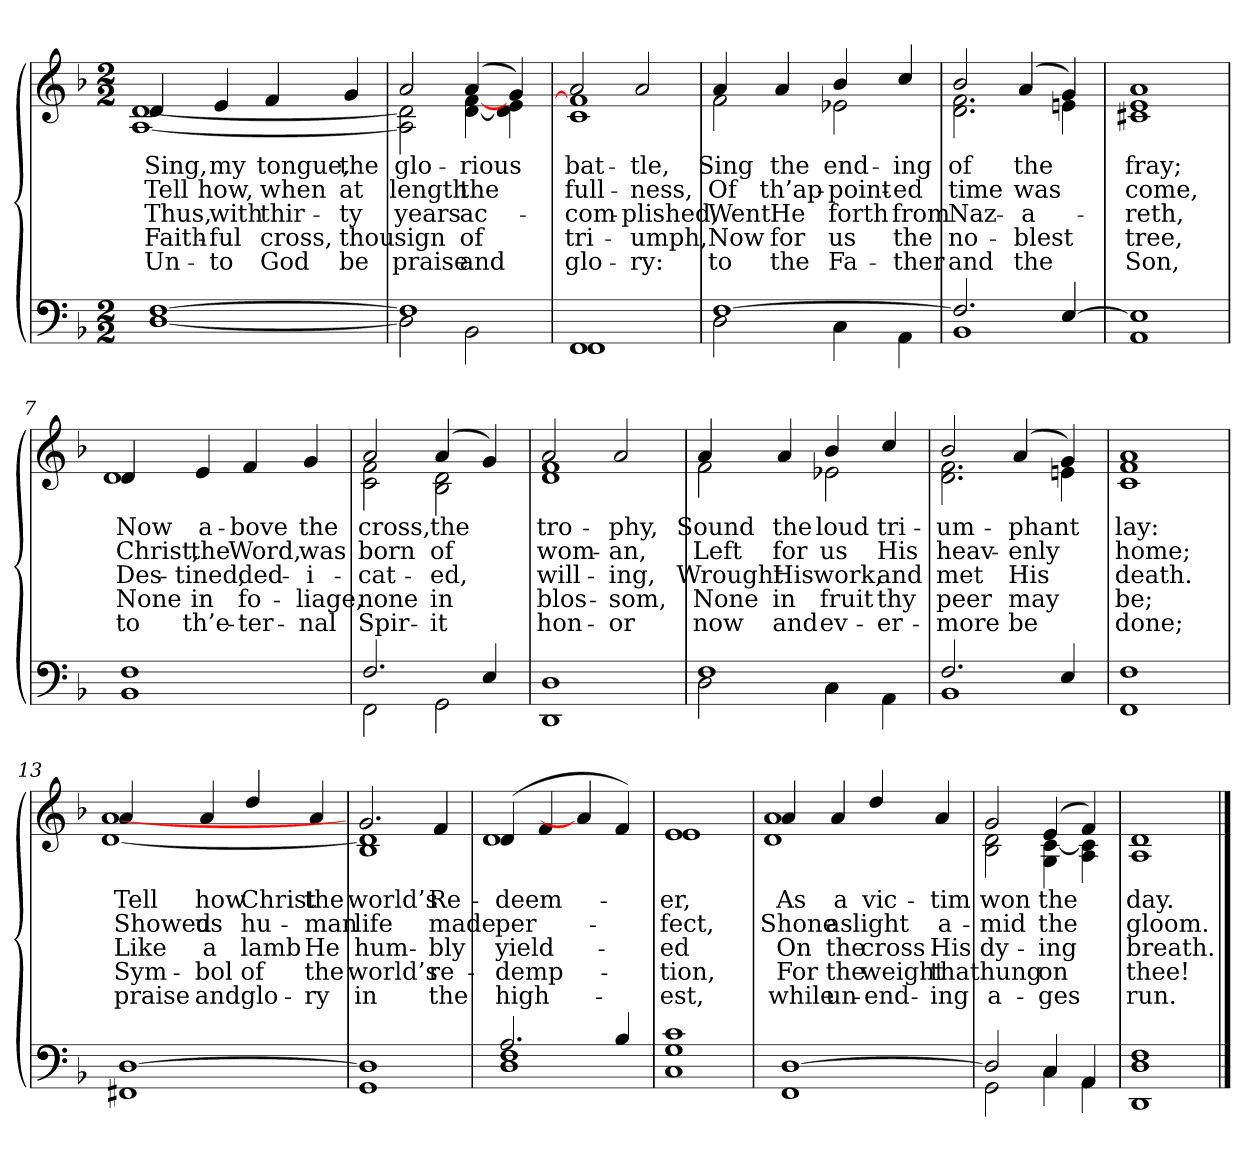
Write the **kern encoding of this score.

**kern	**kern	**text	**text	**text	**text	**text
*part2	*part1	*part1	*part1	*part1	*part1	*part1
*staff2	*staff1	*staff1	*staff1	*staff1	*staff1	*staff1
*clefF4	*clefG2	*	*	*	*	*
*k[b-]	*k[b-]	*	*	*	*	*
*M2/2	*M2/2	*	*	*	*	*
=1	=1	=1	=1	=1	=1	=1
*^	*	*	*	*	*	*
!	!	!LO:TX:b:i:t=Verse	!	!	!	!	!
!	!	!	!LO:LY:b	!LO:LY:b	!LO:LY:b	!LO:LY:b	!LO:LY:b
*	*	*^	*	*	*	*	*
[1F	[1D	4d/	[1A [1d	Sing,	Tell	Thus,	Faith-	Un-
!	!	!	!	!LO:LY:b	!LO:LY:b	!LO:LY:b	!LO:LY:b	!LO:LY:b
.	.	4e/	.	my	how,	with	-ful	-to
!	!	!	!	!LO:LY:b	!LO:LY:b	!LO:LY:b	!LO:LY:b	!LO:LY:b
.	.	4f/	.	tongue,	when	thir-	cross,	God
!	!	!	!	!LO:LY:b	!LO:LY:b	!LO:LY:b	!LO:LY:b	!LO:LY:b
.	.	4g/	.	the	at	-ty	thou	be
=2	=2	=2	=2	=2	=2	=2	=2	=2
!	!	!	!	!LO:LY:b	!LO:LY:b	!LO:LY:b	!LO:LY:b	!LO:LY:b
1F]	2D\]	2a/	2A\] 2d\]	glo-	length	years	sign	praise
!	!	!	!	!LO:LY:b	!LO:LY:b	!LO:LY:b	!LO:LY:b	!LO:LY:b
.	2BB-\	(>4a/	[4d\ [4f\	-rious	the	ac-	of	and
.	.	4g/)	4d\] 4e\	.	.	.	.	.
=3	=3	=3	=3	=3	=3	=3	=3	=3
!	!	!	!	!LO:LY:b	!LO:LY:b	!LO:LY:b	!LO:LY:b	!LO:LY:b
1FF	1FF	2a/	1c 1f]	bat-	full-	-com-	tri-	glo-
!	!	!	!	!LO:LY:b	!LO:LY:b	!LO:LY:b	!LO:LY:b	!LO:LY:b
.	.	2a/	.	-tle,	-ness,	-plished,	-umph,	-ry:
!!LO:LB:g=z	!!
=4	=4	=4	=4	=4	=4	=4	=4	=4
!	!	!	!	!LO:LY:b	!LO:LY:b	!LO:LY:b	!LO:LY:b	!LO:LY:b
[1F	2D\	4a/	2f\	Sing	Of	Went	Now	to
!	!	!	!	!LO:LY:b	!LO:LY:b	!LO:LY:b	!LO:LY:b	!LO:LY:b
.	.	4a/	.	the	th’ap-	He	for	the
!	!	!	!	!LO:LY:b	!LO:LY:b	!LO:LY:b	!LO:LY:b	!LO:LY:b
.	4C\	4b-/	2e-X\	end-	-point-	forth	us	Fa-
!	!	!	!	!LO:LY:b	!LO:LY:b	!LO:LY:b	!LO:LY:b	!LO:LY:b
.	4AA\	4cc/	.	-ing	-ed	from	the	-ther
=5	=5	=5	=5	=5	=5	=5	=5	=5
!	!	!	!	!LO:LY:b	!LO:LY:b	!LO:LY:b	!LO:LY:b	!LO:LY:b
2.F/]	1BB-	2b-/	2.d\ 2.f\	of	time	Naz-	no-	and
!	!	!	!	!LO:LY:b	!LO:LY:b	!LO:LY:b	!LO:LY:b	!LO:LY:b
.	.	(>4a/	.	the	was	-a-	-blest	the
[4E/	.	4g/)	4eni\	.	.	.	.	.
=6	=6	=6	=6	=6	=6	=6	=6	=6
!	!	!	!	!LO:LY:b	!LO:LY:b	!LO:LY:b	!LO:LY:b	!LO:LY:b
1E]	1AA	1a	1c#X 1e	fray;	come,	-reth,	tree,	Son,
!!LO:LB:g=z	!!
=7	=7	=7	=7	=7	=7	=7	=7	=7
!	!	!	!	!LO:LY:b	!LO:LY:b	!LO:LY:b	!LO:LY:b	!LO:LY:b
1F	1BB-	4d/	1d	Now	Christ,	Des-	None	to
!	!	!	!	!LO:LY:b	!LO:LY:b	!LO:LY:b	!LO:LY:b	!LO:LY:b
.	.	4e/	.	a-	the	-tined,	in	th’e-
!	!	!	!	!LO:LY:b	!LO:LY:b	!LO:LY:b	!LO:LY:b	!LO:LY:b
.	.	4f/	.	-bove	Word,	ded-	fo-	-ter-
!	!	!	!	!LO:LY:b	!LO:LY:b	!LO:LY:b	!LO:LY:b	!LO:LY:b
.	.	4g/	.	the	was	-i-	-liage,	-nal
=8	=8	=8	=8	=8	=8	=8	=8	=8
!	!	!	!	!LO:LY:b	!LO:LY:b	!LO:LY:b	!LO:LY:b	!LO:LY:b
2.F/	2FF\	2a/	2c\ 2f\	cross,	born	-cat-	none	Spir-
!	!	!	!	!LO:LY:b	!LO:LY:b	!LO:LY:b	!LO:LY:b	!LO:LY:b
.	2GG\	(>4a/	2B-\ 2d\	the	of	-ed,	in	-it
4E/	.	4g/)	.	.	.	.	.	.
=9	=9	=9	=9	=9	=9	=9	=9	=9
!	!	!	!	!LO:LY:b	!LO:LY:b	!LO:LY:b	!LO:LY:b	!LO:LY:b
1D	1DD	2a/	1d 1f	tro-	wom-	will-	blos-	hon-
!	!	!	!	!LO:LY:b	!LO:LY:b	!LO:LY:b	!LO:LY:b	!LO:LY:b
.	.	2a/	.	-phy,	-an,	-ing,	-som,	-or
!!LO:LB:g=z	!!
=10	=10	=10	=10	=10	=10	=10	=10	=10
!	!	!	!	!LO:LY:b	!LO:LY:b	!LO:LY:b	!LO:LY:b	!LO:LY:b
1F	2D\	4a/	2f\	Sound	Left	Wrought	None	now
!	!	!	!	!LO:LY:b	!LO:LY:b	!LO:LY:b	!LO:LY:b	!LO:LY:b
.	.	4a/	.	the	for	His	in	and
!	!	!	!	!LO:LY:b	!LO:LY:b	!LO:LY:b	!LO:LY:b	!LO:LY:b
.	4C\	4b-/	2e-X\	loud	us	work,	fruit	ev-
!	!	!	!	!LO:LY:b	!LO:LY:b	!LO:LY:b	!LO:LY:b	!LO:LY:b
.	4AA\	4cc/	.	tri-	His	and	thy	-er-
=11	=11	=11	=11	=11	=11	=11	=11	=11
!	!	!	!	!LO:LY:b	!LO:LY:b	!LO:LY:b	!LO:LY:b	!LO:LY:b
2.F/	1BB-	2b-/	2.d\ 2.f\	-um-	heav-	met	peer	-more
!	!	!	!	!LO:LY:b	!LO:LY:b	!LO:LY:b	!LO:LY:b	!LO:LY:b
.	.	(>4a/	.	-phant	-enly	His	may	be
4E/	.	4g/)	4eni\	.	.	.	.	.
=12	=12	=12	=12	=12	=12	=12	=12	=12
!	!	!	!	!LO:LY:b	!LO:LY:b	!LO:LY:b	!LO:LY:b	!LO:LY:b
1F	1FF	1a	1c 1f	lay:	home;	death.	be;	done;
!!LO:LB:g=z	!!
=13	=13	=13	=13	=13	=13	=13	=13	=13
!	!	!	!	!LO:LY:b	!LO:LY:b	!LO:LY:b	!LO:LY:b	!LO:LY:b
[1D	1FF#X	4a/	[1d [1a	Tell	Showed	Like	Sym-	praise
!	!	!	!	!LO:LY:b	!LO:LY:b	!LO:LY:b	!LO:LY:b	!LO:LY:b
.	.	4a/	.	how	us	a	-bol	and
!	!	!	!	!LO:LY:b	!LO:LY:b	!LO:LY:b	!LO:LY:b	!LO:LY:b
.	.	4dd/	.	Christ	hu-	lamb	of	glo-
!	!	!	!	!LO:LY:b	!LO:LY:b	!LO:LY:b	!LO:LY:b	!LO:LY:b
.	.	4a/	.	the	-man	He	the	-ry
=14	=14	=14	=14	=14	=14	=14	=14	=14
!	!	!	!	!LO:LY:b	!LO:LY:b	!LO:LY:b	!LO:LY:b	!LO:LY:b
1D]	1GG	2.g/	1B- 1d]	world’s	life	hum-	world’s	in
!	!	!	!	!LO:LY:b	!LO:LY:b	!LO:LY:b	!LO:LY:b	!LO:LY:b
.	.	4f/	.	Re-	made	-bly	re-	the
=15	=15	=15	=15	=15	=15	=15	=15	=15
!	!	!	!	!LO:LY:b	!LO:LY:b	!LO:LY:b	!LO:LY:b	!LO:LY:b
2.A/	1D 1F	(>4d/	1d	-deem-	per-	yield-	-demp-	high-
.	.	4f/	.	.	.	.	.	.
.	.	4a/]	.	.	.	.	.	.
4B-/	.	4f/)	.	.	.	.	.	.
=16	=16	=16	=16	=16	=16	=16	=16	=16
!	!	!	!	!LO:LY:b	!LO:LY:b	!LO:LY:b	!LO:LY:b	!LO:LY:b
1G 1c	1C	1e	1e	-er,	-fect,	-ed	-tion,	-est,
!!LO:LB:g=z	!!
=17	=17	=17	=17	=17	=17	=17	=17	=17
!	!	!	!	!LO:LY:b	!LO:LY:b	!LO:LY:b	!LO:LY:b	!LO:LY:b
[1D	1FF	4a/	1d 1a	As	Shone	On	For	while
!	!	!	!	!LO:LY:b	!LO:LY:b	!LO:LY:b	!LO:LY:b	!LO:LY:b
.	.	4a/	.	a	as	the	the	un-
!	!	!	!	!LO:LY:b	!LO:LY:b	!LO:LY:b	!LO:LY:b	!LO:LY:b
.	.	4dd/	.	vic-	light	cross	weight	-end-
!	!	!	!	!LO:LY:b	!LO:LY:b	!LO:LY:b	!LO:LY:b	!LO:LY:b
.	.	4a/	.	-tim	a-	His	that	-ing
=18	=18	=18	=18	=18	=18	=18	=18	=18
!	!	!	!	!LO:LY:b	!LO:LY:b	!LO:LY:b	!LO:LY:b	!LO:LY:b
2D/]	2GG\	2g/	2B-\ 2d\	won	-mid	dy-	hung	a-
!	!	!	!	!LO:LY:b	!LO:LY:b	!LO:LY:b	!LO:LY:b	!LO:LY:b
4C/	4C\	(>4e/	4G\ [4c\	the	the	-ing	on	-ges
4AA/	4AA\	4f/)	4A\ 4c\]	.	.	.	.	.
=19	=19	=19	=19	=19	=19	=19	=19	=19
!	!	!	!	!LO:LY:b	!LO:LY:b	!LO:LY:b	!LO:LY:b	!LO:LY:b
1D 1F	1DD	1d	1A	day.	gloom.	breath.	thee!	run.
*v	*v	*	*	*	*	*	*	*
*	*v	*v	*	*	*	*	*
==	==	==	==	==	==	==
*-	*-	*-	*-	*-	*-	*-
